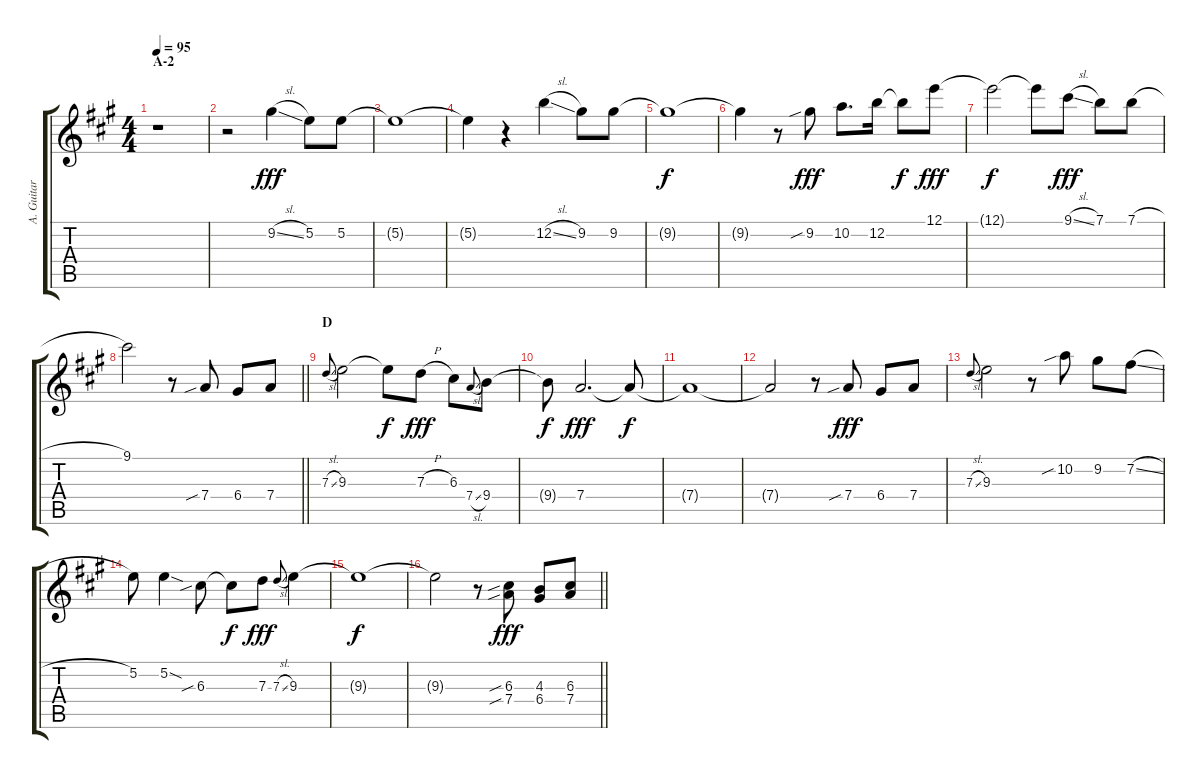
\track ("A. Guitar I" "A. Guitar ") {instrument acousticguitarsteel}
\staff {score tabs}
\tuning (E4 B3 G3 D3 A2 E2) {hide}
\ts (4 4)
\section ("" "A-2")
\tempo 95
\clef g2
\ks a
r.1{dy fff} |
r.2 9.2{sl}.4 5.2.8 5.2.8 |
5.2{t}.1 |
5.2{t}.4 r.4 12.2{sl}.4 9.2.8 9.2.8 |
9.2{t}.1{dy f} |
9.2{t}.4 r.8 9.2{sib}.8{dy fff} 10.2.8{d} 12.2.16 12.2{t}.8{dy f} 12.1.8{dy fff} |
12.1{t}.2{dy f} 12.1{t}.8 9.1{sl}.8{dy fff} 7.1.8 7.1{h}.8 |
\barLineRight lightlight
9.1.2 r.8 7.4{sib}.8 6.4.8 7.4.8 |
\section ("" "D")
7.3{sl}.8{gr onbeat} 9.3.2 9.3{t}.8{dy f} 7.3{h}.8{dy fff} 6.3.8 7.4{sl}.8{gr onbeat} 9.4.8 |
9.4{t}.8{dy f} 7.4.2{d dy fff} 7.4{t}.8{dy f} |
7.4{t}.1 |
7.4{t}.2 r.8 7.4{sib}.8{dy fff} 6.4.8 7.4.8 |
7.3{sl}.8{gr onbeat} 9.3.2 r.8 10.2{sib}.8 9.2.8 7.2{sl}.8 |
5.2.8 5.2{sod}.4 6.3{sib}.8 6.3{t}.8{dy f} 7.3.8{dy fff} 7.3{sl}.8{gr onbeat} 9.3.4 |
9.3{t}.1{dy f} |
\barLineRight lightlight
9.3{t}.2 r.8 (6.3{sib} 7.4{sib}).8{dy fff} (4.3 6.4).8 (6.3 7.4).8
